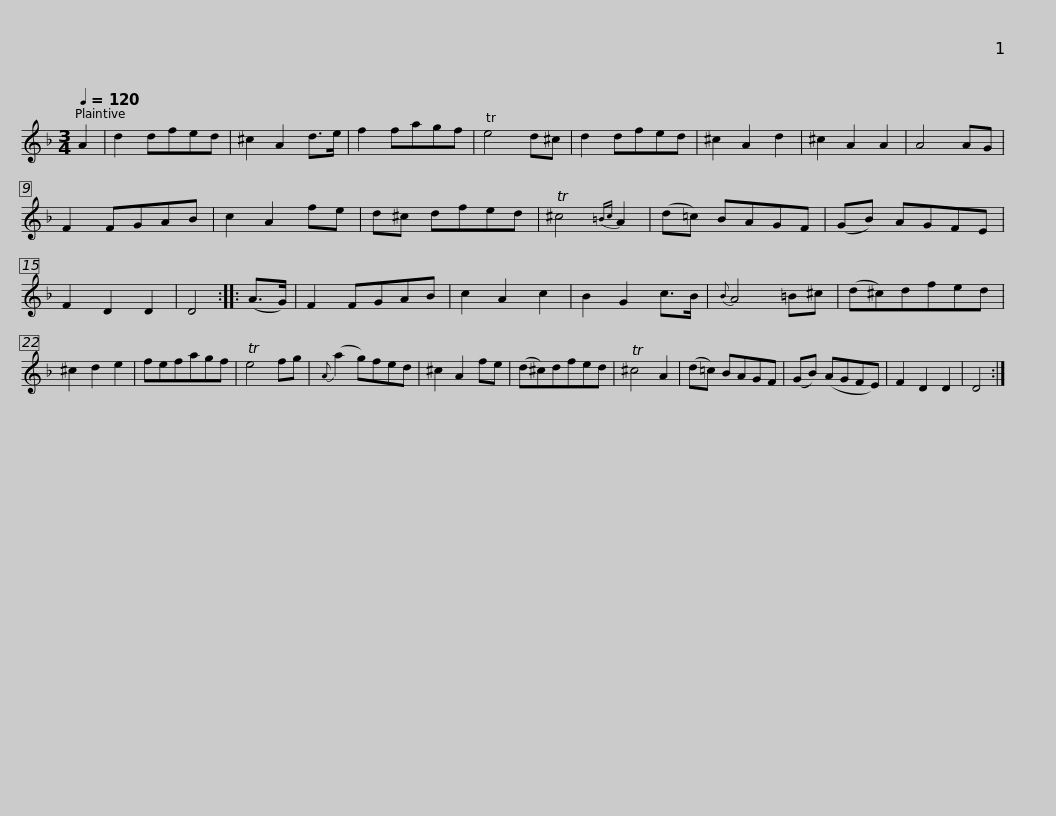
X:1
L:1/8
Q:1/4=120
M:3/4
I:linebreak $
K:Dmin
V:1 treble
V:1
 A2 | d2 dfed | ^c2 A2 d>e | f2 fagf | Te4 d^c | %5
 d2 dfed | ^c2 A2 d2 | ^c2 A2 A2 | A4 AG | F2 FGAB |$ %10
 c2 A2 fe | d^c dfed | T^c4{=Bc} A2 | (d=c) BAGF | (GB) AGFE | %15
 F2 D2 D2 | D4 :: (A>G) | F2 FGAB | c2 A2 c2 |$ %20
 B2 G2 c>B |{B} A4 =B^c | (d^c)dfed | ^c2 d2 e2 | fefagf | %25
 Te4 fg |{A} (a2 g)fed | ^c2 A2 fe |$ (d^c)dfed | T^c4 A2 | %30
 (d=c) BAGF | (GB) (AGFE) | F2 D2 D2 | D4 :| %34
